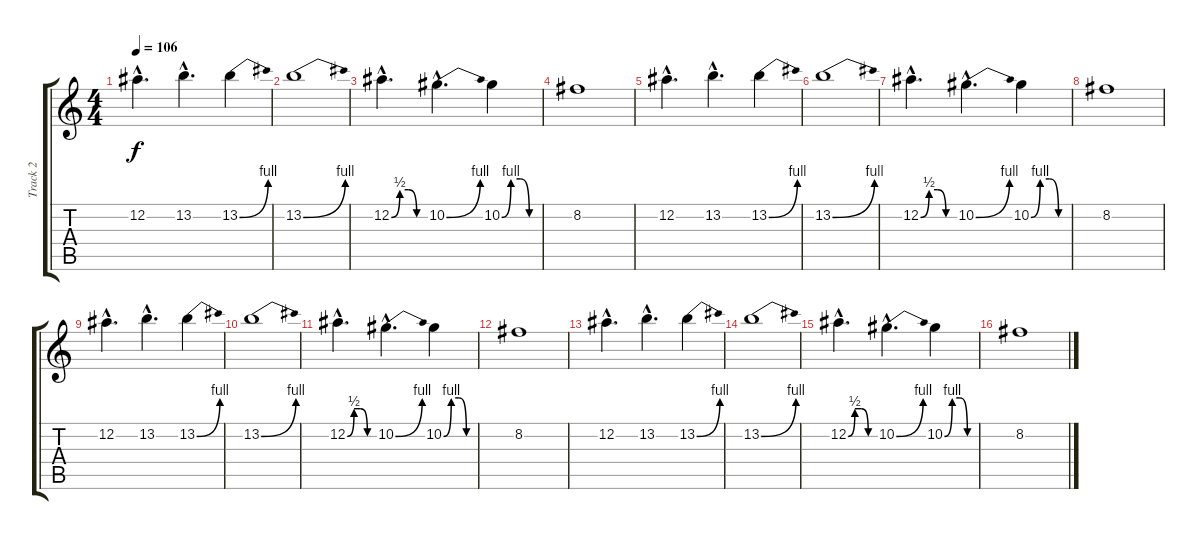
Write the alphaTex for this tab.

\track ("Track 2" "Track 2") {instrument distortionguitar}
\staff {score tabs}
\tuning (Eb4 Bb3 Gb3 Db3 Ab2 Eb2) {hide}
\ts (4 4)
\tempo 106
\clef g2
\ks c
12.2{hac}.4{d dy f} 13.2{hac}.4{d} 13.2{be (bend 0 0 60 4)}.4 |
13.2{be (bend 0 0 60 4)}.1 |
12.2{be (custom 0 0 15 2 30 2 45 0 60 0) hac}.4{d} 10.2{be (bend 0 0 60 4) hac}.4{d} 10.2{be (custom 0 0 15 4 30 4 45 0 60 0)}.4 |
8.2.1 |
12.2{hac}.4{d} 13.2{hac}.4{d} 13.2{be (bend 0 0 60 4)}.4 |
13.2{be (bend 0 0 60 4)}.1 |
12.2{be (custom 0 0 15 2 30 2 45 0 60 0) hac}.4{d} 10.2{be (bend 0 0 60 4) hac}.4{d} 10.2{be (custom 0 0 15 4 30 4 45 0 60 0)}.4 |
8.2.1 |
12.2{hac}.4{d} 13.2{hac}.4{d} 13.2{be (bend 0 0 60 4)}.4 |
13.2{be (bend 0 0 60 4)}.1 |
12.2{be (custom 0 0 15 2 30 2 45 0 60 0) hac}.4{d} 10.2{be (bend 0 0 60 4) hac}.4{d} 10.2{be (custom 0 0 15 4 30 4 45 0 60 0)}.4 |
8.2.1 |
12.2{hac}.4{d} 13.2{hac}.4{d} 13.2{be (bend 0 0 60 4)}.4 |
13.2{be (bend 0 0 60 4)}.1 |
12.2{be (custom 0 0 15 2 30 2 45 0 60 0) hac}.4{d} 10.2{be (bend 0 0 60 4) hac}.4{d} 10.2{be (custom 0 0 15 4 30 4 45 0 60 0)}.4 |
8.2.1
